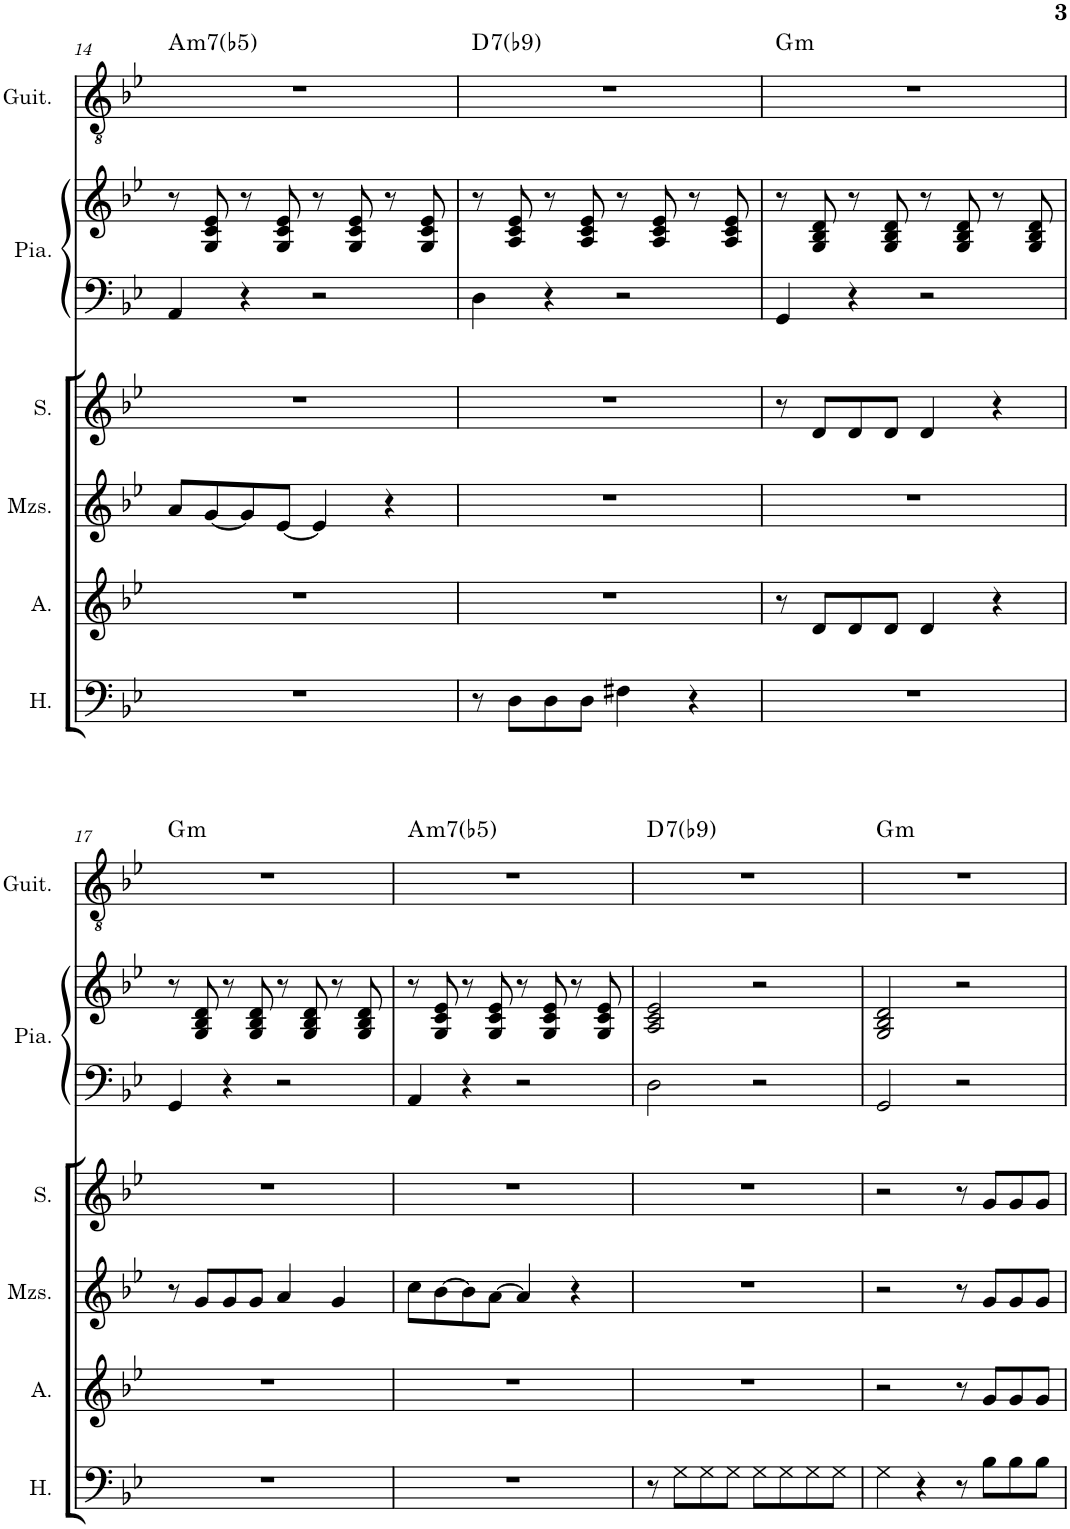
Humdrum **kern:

**kern	**kern	**kern	**kern	**kern	**kern	**kern	**harte
*part6	*part5	*part4	*part3	*part2	*part2	*part1	*part1
*staff7	*staff6	*staff5	*staff4	*staff3	*staff2	*staff1	*
*I"Hommes	*I"Alto	*I"Mezzo-soprano	*I"Soprano	*I"Piano	*	*I"Guitare acoustique	*
*I'H.	*I'A.	*I'Mzs.	*I'S.	*I'Pia.	*	*I'Guit.	*
!!LO:PB:g=z
*clefF4	*clefG2	*clefG2	*clefG2	*clefF4	*clefG2	*clefGv2	*
*k[b-e-]	*k[b-e-]	*k[b-e-]	*k[b-e-]	*k[b-e-]	*k[b-e-]	*k[b-e-]	*
*M4/4	*M4/4	*M4/4	*M4/4	*M4/4	*M4/4	*M4/4	*
=14	=14	=14	=14	=14	=14	=14	=14
!	!	!	!	!	!	!	!LO:H:kt=m7(b5)
1r	1r	8a/L	1r	4AA/	8r	1r	A:hdim7
.	.	[8g/	.	.	8G/ 8c/ 8e-/	.	.
.	.	8g/]	.	4r	8r	.	.
.	.	[8e-/J	.	.	8G/ 8c/ 8e-/	.	.
.	.	4e-/]	.	2r	8r	.	.
.	.	.	.	.	8G/ 8c/ 8e-/	.	.
.	.	4r	.	.	8r	.	.
.	.	.	.	.	8G/ 8c/ 8e-/	.	.
=15	=15	=15	=15	=15	=15	=15	=15
!	!	!	!	!	!	!	!LO:H:kt=7
8r	1r	1r	1r	4D\	8r	1r	D:7(b9)
8D\L	.	.	.	.	8A/ 8c/ 8e-/	.	.
8D\	.	.	.	4r	8r	.	.
8D\J	.	.	.	.	8A/ 8c/ 8e-/	.	.
4F#X\	.	.	.	2r	8r	.	.
.	.	.	.	.	8A/ 8c/ 8e-/	.	.
4r	.	.	.	.	8r	.	.
.	.	.	.	.	8A/ 8c/ 8e-/	.	.
=16	=16	=16	=16	=16	=16	=16	=16
!	!	!	!	!	!	!	!LO:H:kt=m
1r	8r	1r	8r	4GG/	8r	1r	G:min
.	8d/L	.	8d/L	.	8G/ 8B-/ 8d/	.	.
.	8d/	.	8d/	4r	8r	.	.
.	8d/J	.	8d/J	.	8G/ 8B-/ 8d/	.	.
.	4d/	.	4d/	2r	8r	.	.
.	.	.	.	.	8G/ 8B-/ 8d/	.	.
.	4r	.	4r	.	8r	.	.
.	.	.	.	.	8G/ 8B-/ 8d/	.	.
!!LO:LB:g=z
=17	=17	=17	=17	=17	=17	=17	=17
!	!	!	!	!	!	!	!LO:H:kt=m
1r	1r	8r	1r	4GG/	8r	1r	G:min
.	.	8g/L	.	.	8G/ 8B-/ 8d/	.	.
.	.	8g/	.	4r	8r	.	.
.	.	8g/J	.	.	8G/ 8B-/ 8d/	.	.
.	.	4a/	.	2r	8r	.	.
.	.	.	.	.	8G/ 8B-/ 8d/	.	.
.	.	4g/	.	.	8r	.	.
.	.	.	.	.	8G/ 8B-/ 8d/	.	.
=18	=18	=18	=18	=18	=18	=18	=18
!	!	!	!	!	!	!	!LO:H:kt=m7(b5)
1r	1r	8cc\L	1r	4AA/	8r	1r	A:hdim7
.	.	[8b-\	.	.	8G/ 8c/ 8e-/	.	.
.	.	8b-\]	.	4r	8r	.	.
.	.	[8a\J	.	.	8G/ 8c/ 8e-/	.	.
.	.	4a/]	.	2r	8r	.	.
.	.	.	.	.	8G/ 8c/ 8e-/	.	.
.	.	4r	.	.	8r	.	.
.	.	.	.	.	8G/ 8c/ 8e-/	.	.
=19	=19	=19	=19	=19	=19	=19	=19
!	!	!	!	!	!	!	!LO:H:kt=7
8r	1r	1r	1r	2D\	2A/ 2c/ 2e-/	1r	D:7(b9)
8G\L	.	.	.	.	.	.	.
8G\	.	.	.	.	.	.	.
8G\J	.	.	.	.	.	.	.
8G\L	.	.	.	2r	2r	.	.
8G\	.	.	.	.	.	.	.
8G\	.	.	.	.	.	.	.
8G\J	.	.	.	.	.	.	.
=20	=20	=20	=20	=20	=20	=20	=20
!	!	!	!	!	!	!	!LO:H:kt=m
4G\	2r	2r	2r	2GG/	2G/ 2B-/ 2d/	1r	G:min
4r	.	.	.	.	.	.	.
8r	8r	8r	8r	2r	2r	.	.
8B-\L	8g/L	8g/L	8g/L	.	.	.	.
8B-\	8g/	8g/	8g/	.	.	.	.
8B-\J	8g/J	8g/J	8g/J	.	.	.	.
=	=	=	=	=	=	=	=
*-	*-	*-	*-	*-	*-	*-	*-
